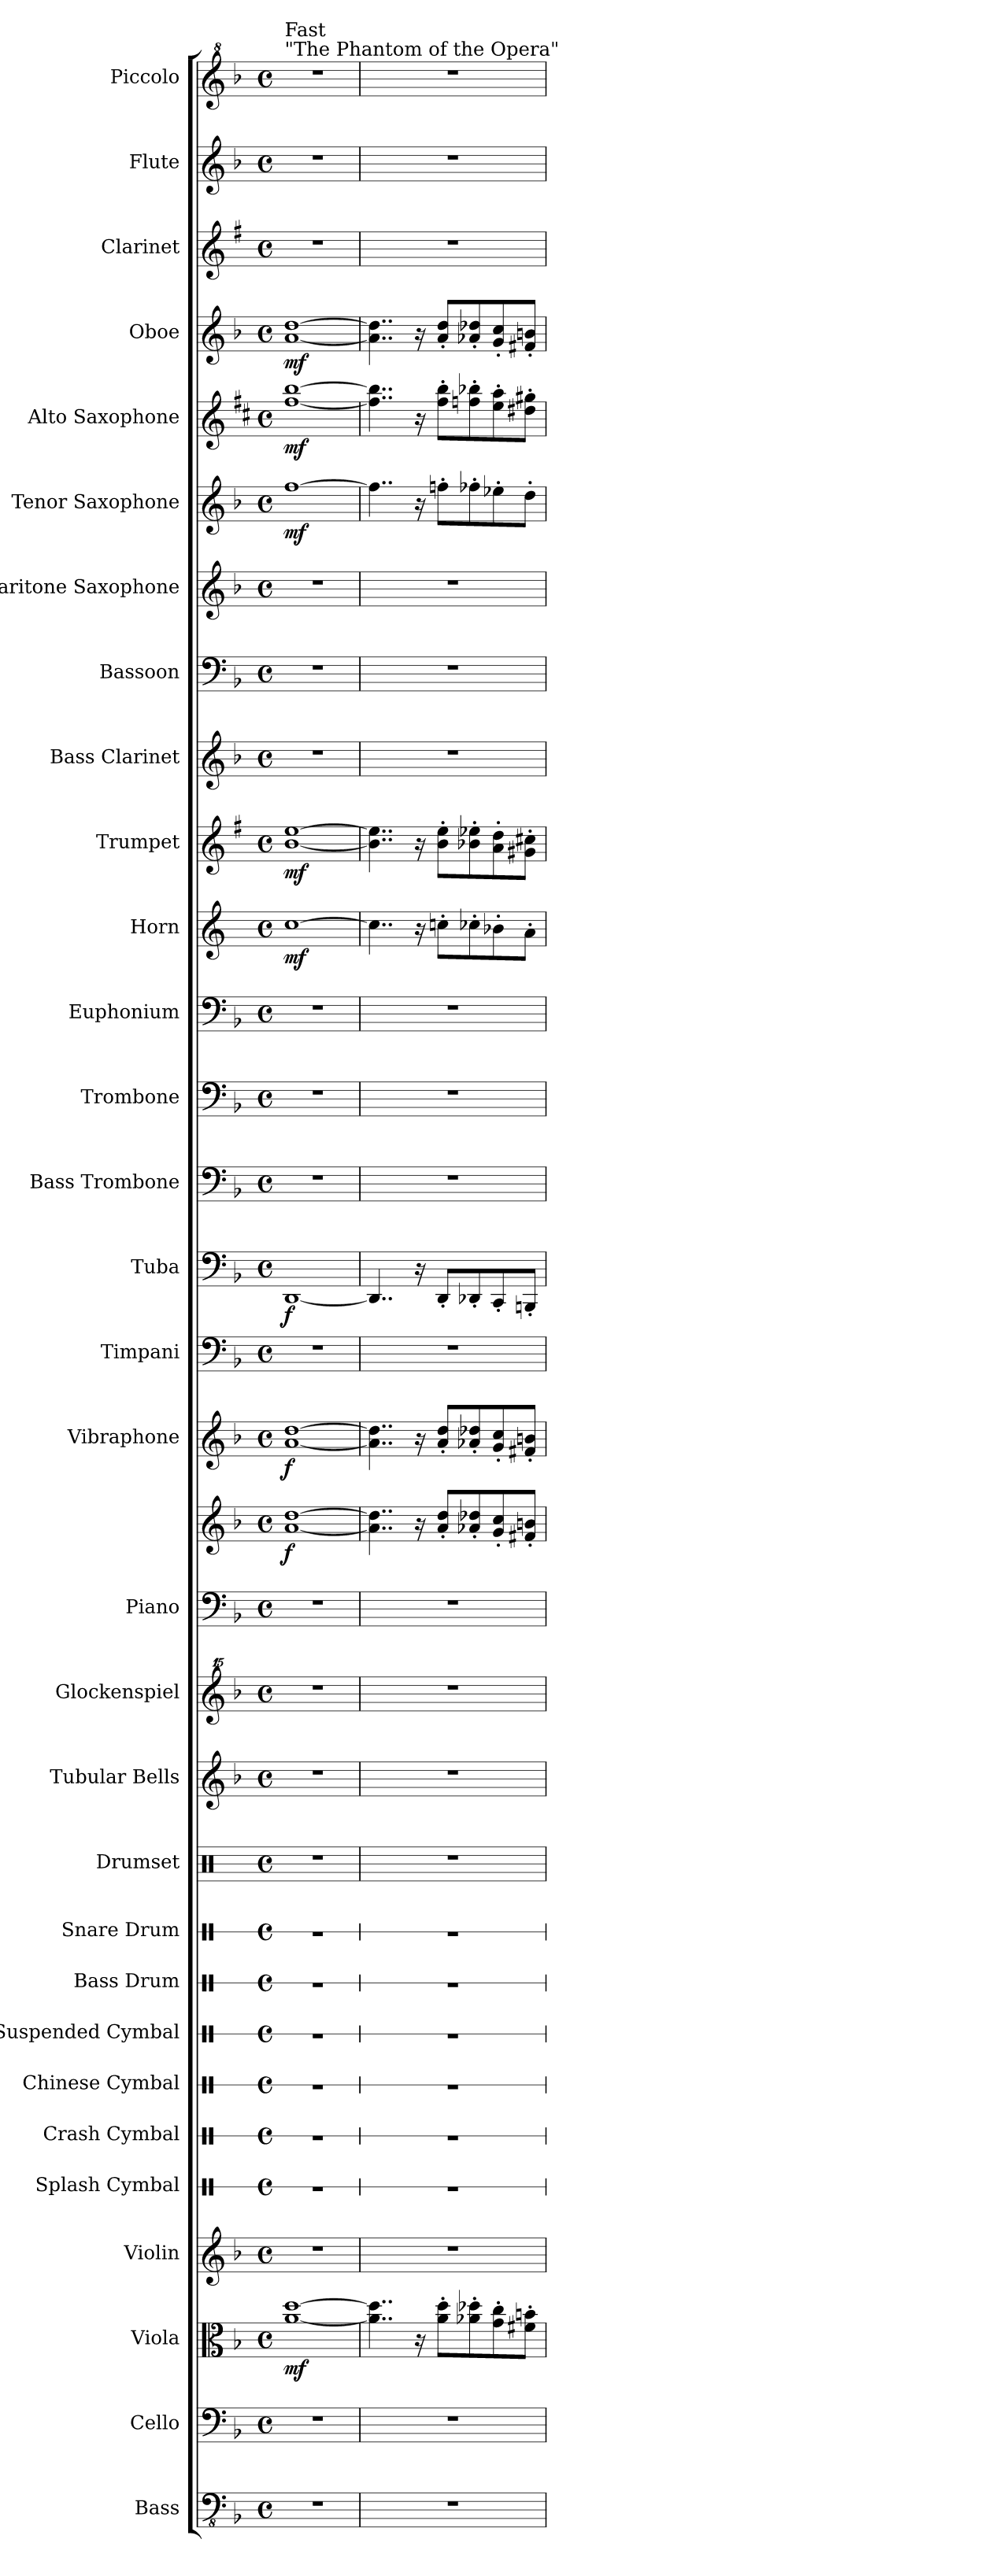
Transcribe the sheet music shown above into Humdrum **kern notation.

**kern	**kern	**kern	**dynam	**kern	**kern	**kern	**kern	**kern	**kern	**kern	**kern	**kern	**kern	**kern	**kern	**dynam	**kern	**dynam	**kern	**kern	**dynam	**kern	**kern	**kern	**kern	**dynam	**kern	**dynam	**kern	**kern	**kern	**kern	**dynam	**kern	**dynam	**kern	**dynam	**kern	**kern	**kern
*part31	*part30	*part29	*part29	*part28	*part27	*part26	*part25	*part24	*part23	*part22	*part21	*part20	*part19	*part18	*part18	*part18	*part17	*part17	*part16	*part15	*part15	*part14	*part13	*part12	*part11	*part11	*part10	*part10	*part9	*part8	*part7	*part6	*part6	*part5	*part5	*part4	*part4	*part3	*part2	*part1
*staff32	*staff31	*staff30	*staff30	*staff29	*staff28	*staff27	*staff26	*staff25	*staff24	*staff23	*staff22	*staff21	*staff20	*staff19	*staff18	*staff18/19	*staff17	*staff17	*staff16	*staff15	*staff15	*staff14	*staff13	*staff12	*staff11	*staff11	*staff10	*staff10	*staff9	*staff8	*staff7	*staff6	*staff6	*staff5	*staff5	*staff4	*staff4	*staff3	*staff2	*staff1
*I"Bass	*I"Cello	*I"Viola	*	*I"Violin	*I"Splash Cymbal	*I"Crash Cymbal	*I"Chinese Cymbal	*I"Suspended Cymbal	*I"Bass Drum	*I"Snare Drum	*I"Drumset	*I"Tubular Bells	*I"Glockenspiel	*I"Piano	*	*	*I"Vibraphone	*	*I"Timpani	*I"Tuba	*	*I"Bass Trombone	*I"Trombone	*I"Euphonium	*I"Horn	*	*I"Trumpet	*	*I"Bass Clarinet	*I"Bassoon	*I"Baritone Saxophone	*I"Tenor Saxophone	*	*I"Alto Saxophone	*	*I"Oboe	*	*I"Clarinet	*I"Flute	*I"Piccolo
*I'Bs.	*I'Clo.	*I'Vla.	*	*I'Vln.	*I'Sp. Cym.	*I'Cr. Cym.	*I'Ch. Cym.	*I'Sus. Cym.	*I'B. Dr.	*I'Sn. Dr.	*I'Drs.	*I'Tu. Be.	*I'Glk.	*I'Pno.	*	*	*I'Vib.	*	*I'Timp.	*I'Tu.	*	*I'B. Trb.	*I'Trb.	*I'Eu.	*I'Hn.	*	*I'Tpt.	*	*I'B. Cl.	*I'Bsn.	*I'Bar. Sax.	*I'T. Sax.	*	*I'A. Sax.	*	*I'Ob.	*	*I'Cl.	*I'Fl.	*I'Picc.
*	*	*	*	*	*stria1	*stria1	*stria1	*stria1	*stria1	*stria1	*	*	*	*	*	*	*	*	*	*	*	*	*	*	*	*	*	*	*	*	*	*	*	*	*	*	*	*	*	*
*clefFv4	*clefF4	*clefC3	*	*clefG2	*clefX	*clefX	*clefX	*clefX	*clefX	*clefX	*clefX	*clefG2	*clefG^^2	*clefF4	*clefG2	*	*clefG2	*	*clefF4	*clefF4	*	*clefF4	*clefF4	*clefF4	*clefG2	*	*clefG2	*	*clefG2	*clefF4	*clefG2	*clefG2	*	*clefG2	*	*clefG2	*	*clefG2	*clefG2	*clefG^2
*	*	*	*	*	*	*	*	*	*	*	*	*	*	*	*	*	*	*	*	*	*	*	*	*	*ITrd4c7	*	*ITrd1c2	*	*ITrd8c14	*	*ITrd12c21	*ITrd8c14	*	*ITrd5c9	*	*	*	*ITrd1c2	*	*ITrd-7c-12
*k[b-]	*k[b-]	*k[b-]	*	*k[b-]	*k[]	*k[]	*k[]	*k[]	*k[]	*k[]	*k[]	*k[b-]	*k[b-]	*k[b-]	*k[b-]	*	*k[b-]	*	*k[b-]	*k[b-]	*	*k[b-]	*k[b-]	*k[b-]	*k[b-]	*	*k[b-]	*	*k[b-]	*k[b-]	*k[b-]	*k[b-]	*	*k[b-]	*	*k[b-]	*	*k[b-]	*k[b-]	*k[b-]
*F:	*F:	*F:	*	*F:	*C:	*C:	*C:	*C:	*C:	*C:	*C:	*F:	*F:	*F:	*F:	*	*F:	*	*F:	*F:	*	*F:	*F:	*F:	*F:	*	*F:	*	*F:	*F:	*F:	*F:	*	*F:	*	*F:	*	*F:	*F:	*F:
*M4/4	*M4/4	*M4/4	*	*M4/4	*M4/4	*M4/4	*M4/4	*M4/4	*M4/4	*M4/4	*M4/4	*M4/4	*M4/4	*M4/4	*M4/4	*	*M4/4	*	*M4/4	*M4/4	*	*M4/4	*M4/4	*M4/4	*M4/4	*	*M4/4	*	*M4/4	*M4/4	*M4/4	*M4/4	*	*M4/4	*	*M4/4	*	*M4/4	*M4/4	*M4/4
*met(c)	*met(c)	*met(c)	*	*met(c)	*met(c)	*met(c)	*met(c)	*met(c)	*met(c)	*met(c)	*met(c)	*met(c)	*met(c)	*met(c)	*met(c)	*	*met(c)	*	*met(c)	*met(c)	*	*met(c)	*met(c)	*met(c)	*met(c)	*	*met(c)	*	*met(c)	*met(c)	*met(c)	*met(c)	*	*met(c)	*	*met(c)	*	*met(c)	*met(c)	*met(c)
=1	=1	=1	=1	=1	=1	=1	=1	=1	=1	=1	=1	=1	=1	=1	=1	=1	=1	=1	=1	=1	=1	=1	=1	=1	=1	=1	=1	=1	=1	=1	=1	=1	=1	=1	=1	=1	=1	=1	=1	=1
!	!	!	!	!	!	!	!	!	!	!	!	!	!	!	!	!	!	!	!	!	!	!	!	!	!	!	!	!	!	!	!	!	!	!	!	!	!	!	!	!LO:TX:a:t="The Phantom of the Opera"
!	!	!	!	!	!	!	!	!	!	!	!	!	!	!	!	!	!	!	!	!	!	!	!	!	!	!	!	!	!	!	!	!	!	!	!	!	!	!	!	!LO:TX:a:t=Fast
!	!	!	!LO:DY:b	!	!	!	!	!	!	!	!	!	!	!	!	!LO:DY:b	!	!LO:DY:b	!	!	!LO:DY:b	!	!	!	!	!LO:DY:b	!	!LO:DY:b	!	!	!	!	!LO:DY:b	!	!LO:DY:b	!	!LO:DY:b	!	!	!
1r	1r	[1a [1dd	mf	1r	1r	1r	1r	1r	1r	1r	1r	1r	1r	1r	[1a [1dd	f	[1a [1dd	f	1r	[1DD	f	1r	1r	1r	[1f	mf	[1a [1dd	mf	1r	1r	1r	[1f	mf	[1a [1dd	mf	[1a [1dd	mf	1r	1r	1r
=2	=2	=2	=2	=2	=2	=2	=2	=2	=2	=2	=2	=2	=2	=2	=2	=2	=2	=2	=2	=2	=2	=2	=2	=2	=2	=2	=2	=2	=2	=2	=2	=2	=2	=2	=2	=2	=2	=2	=2	=2
1r	1r	4..a\] 4..dd\]	.	1r	1r	1r	1r	1r	1r	1r	1r	1r	1r	1r	4..a\] 4..dd\]	.	4..a\] 4..dd\]	.	1r	4..DD/]	.	1r	1r	1r	4..f\]	.	4..a\] 4..dd\]	.	1r	1r	1r	4..f\]	.	4..a\] 4..dd\]	.	4..a\] 4..dd\]	.	1r	1r	1r
.	.	16r	.	.	.	.	.	.	.	.	.	.	.	.	16r	.	16r	.	.	16r	.	.	.	.	16r	.	16r	.	.	.	.	16r	.	16r	.	16r	.	.	.	.
.	.	8a\' 8dd\'L	.	.	.	.	.	.	.	.	.	.	.	.	8a/' 8dd/'L	.	8a/' 8dd/'L	.	.	8DD'/L	.	.	.	.	8fn'\L	.	8a\' 8dd\'L	.	.	.	.	8fn'\L	.	8a\' 8dd\'L	.	8a/' 8dd/'L	.	.	.	.
.	.	8a-X\' 8dd-X\'	.	.	.	.	.	.	.	.	.	.	.	.	8a-X/' 8dd-X/'	.	8a-X/' 8dd-X/'	.	.	8DD-X'/	.	.	.	.	8f-X'\	.	8a-X\' 8dd-X\'	.	.	.	.	8f-X'\	.	8a-X\' 8dd-X\'	.	8a-X/' 8dd-X/'	.	.	.	.
.	.	8g\' 8cc\'	.	.	.	.	.	.	.	.	.	.	.	.	8g/' 8cc/'	.	8g/' 8cc/'	.	.	8CC'/	.	.	.	.	8e-X'\	.	8g\' 8cc\'	.	.	.	.	8e-X'\	.	8g\' 8cc\'	.	8g/' 8cc/'	.	.	.	.
.	.	8f#X\' 8bn\'J	.	.	.	.	.	.	.	.	.	.	.	.	8f#X/' 8bn/'J	.	8f#X/' 8bn/'J	.	.	8BBBn'/J	.	.	.	.	8d'\J	.	8f#X\' 8bn\'J	.	.	.	.	8d'\J	.	8f#X\' 8bn\'J	.	8f#X/' 8bn/'J	.	.	.	.
=	=	=	=	=	=	=	=	=	=	=	=	=	=	=	=	=	=	=	=	=	=	=	=	=	=	=	=	=	=	=	=	=	=	=	=	=	=	=	=	=
*-	*-	*-	*-	*-	*-	*-	*-	*-	*-	*-	*-	*-	*-	*-	*-	*-	*-	*-	*-	*-	*-	*-	*-	*-	*-	*-	*-	*-	*-	*-	*-	*-	*-	*-	*-	*-	*-	*-	*-	*-
